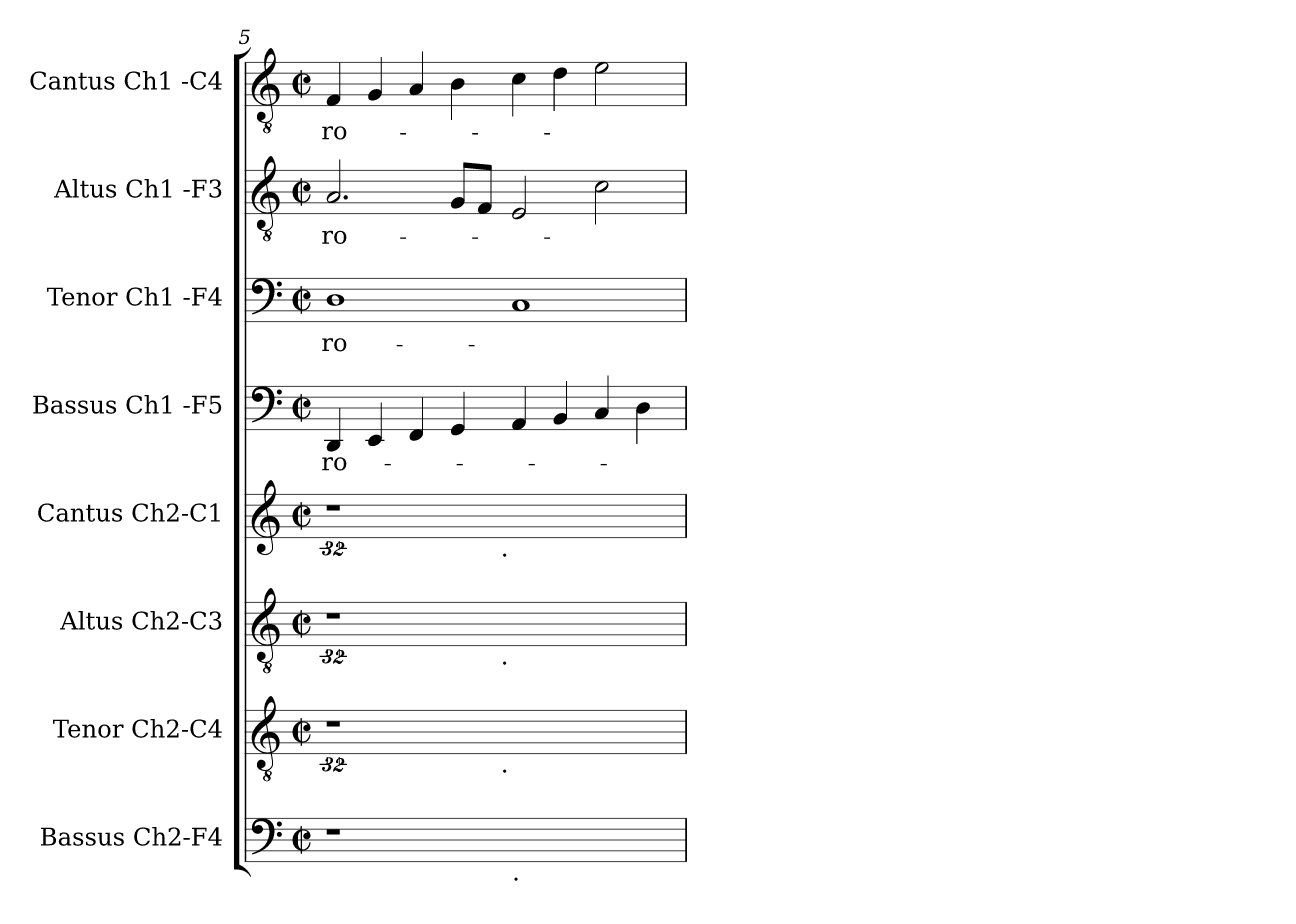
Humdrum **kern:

**kern	**kern	**kern	**kern	**kern	**text	**kern	**text	**kern	**text	**kern	**text
*part8	*part7	*part6	*part5	*part4	*part4	*part3	*part3	*part2	*part2	*part1	*part1
*staff8	*staff7	*staff6	*staff5	*staff4	*staff4	*staff3	*staff3	*staff2	*staff2	*staff1	*staff1
*I"Bassus Ch2-F4	*I"Tenor Ch2-C4	*I"Altus Ch2-C3	*I"Cantus Ch2-C1	*I"Bassus Ch1 -F5	*	*I"Tenor Ch1 -F4	*	*I"Altus Ch1 -F3	*	*I"Cantus Ch1 -C4	*
*I'B2	*I'T2	*I'A2	*I'C2	*I'B1	*	*I'T1	*	*I'A1	*	*I'C1	*
!!LO:LB:g=z
*clefF4	*clefGv2	*clefGv2	*clefG2	*clefF4	*	*clefF4	*	*clefGv2	*	*clefGv2	*
*k[]	*k[]	*k[]	*k[]	*k[]	*	*k[]	*	*k[]	*	*k[]	*
*M2/2	*M2/2	*M2/2	*M2/2	*M2/2	*	*M2/2	*	*M2/2	*	*M2/2	*
*met(c|)	*met(c|)	*met(c|)	*met(c|)	*met(c|)	*	*met(c|)	*	*met(c|)	*	*met(c|)	*
=5	=5	=5	=5	=5	=5	=5	=5	=5	=5	=5	=5
!	!	!	!	!	!LO:LY:b	!	!LO:LY:b	!	!LO:LY:b	!	!LO:LY:b
1r	32%31r	32%31r	32%31r	4DD/	-ro-	1D	-ro-	2.A/	-ro-	4F/	-ro-
.	.	.	.	4EE/	.	.	.	.	.	4G/	.
.	.	.	.	4FF/	.	.	.	.	.	4A/	.
.	.	.	.	4GG/	.	.	.	8G/L	.	4B\	.
.	.	.	.	.	.	.	.	8F/J	.	.	.
!	!	!	!LO:TX:b:t=.	!	!	!	!	!	!	!	!
!	!	!LO:TX:b:t=.	!	!	!	!	!	!	!	!	!
!	!LO:TX:b:t=.	!	!	!	!	!	!	!	!	!	!
.	1ryy	1ryy	1ryy	.	.	.	.	.	.	.	.
!LO:TX:b:t=.	!	!	!	!	!	!	!	!	!	!	!
1ryy	.	.	.	4AA/	.	1C	.	2E/	.	4c\	.
.	.	.	.	4BB/	.	.	.	.	.	4d\	.
.	.	.	.	4C/	.	.	.	2c\	.	2e\	.
.	.	.	.	4D\	.	.	.	.	.	.	.
.	32ryy	32ryy	32ryy	.	.	.	.	.	.	.	.
=	=	=	=	=	=	=	=	=	=	=	=
*-	*-	*-	*-	*-	*-	*-	*-	*-	*-	*-	*-
